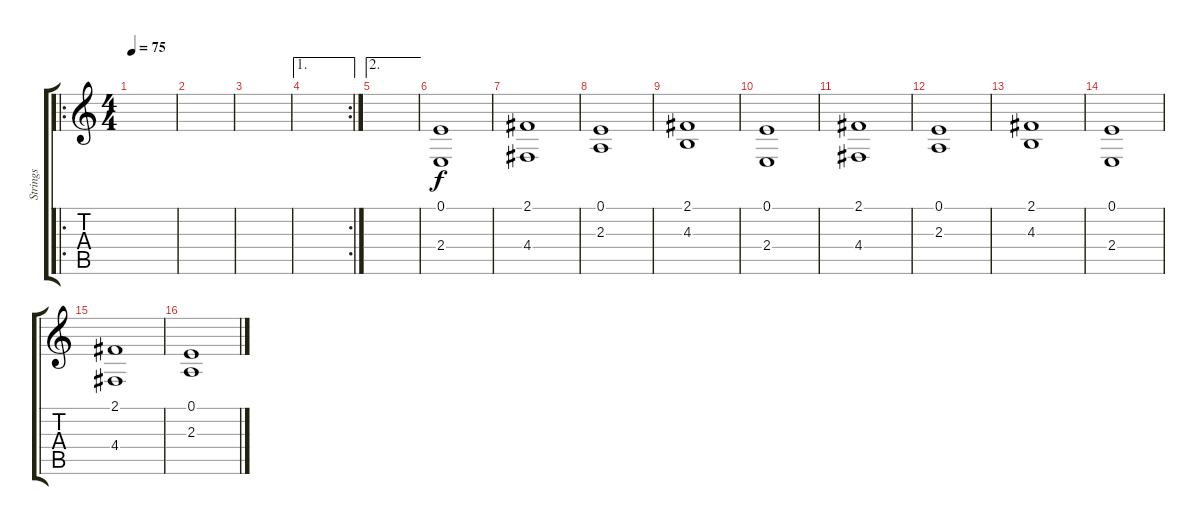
\track ("Strings" "Strings") {instrument stringensemble2}
\staff {score tabs}
\tuning (E4 B3 G3 D3 A2 E2) {hide}
\ro
\ts (4 4)
\tempo 75
\clef g2
\ks c
|
|
|
\ae 1
\rc 2
|
\ae 2
|
(0.1 2.4).1 |
(2.1 4.4).1 |
(0.1 2.3).1 |
(2.1 4.3).1 |
(0.1 2.4).1 |
(2.1 4.4).1 |
(0.1 2.3).1 |
(2.1 4.3).1 |
(0.1 2.4).1{volume 9} |
(2.1 4.4).1 |
(0.1 2.3).1{volume 6}
